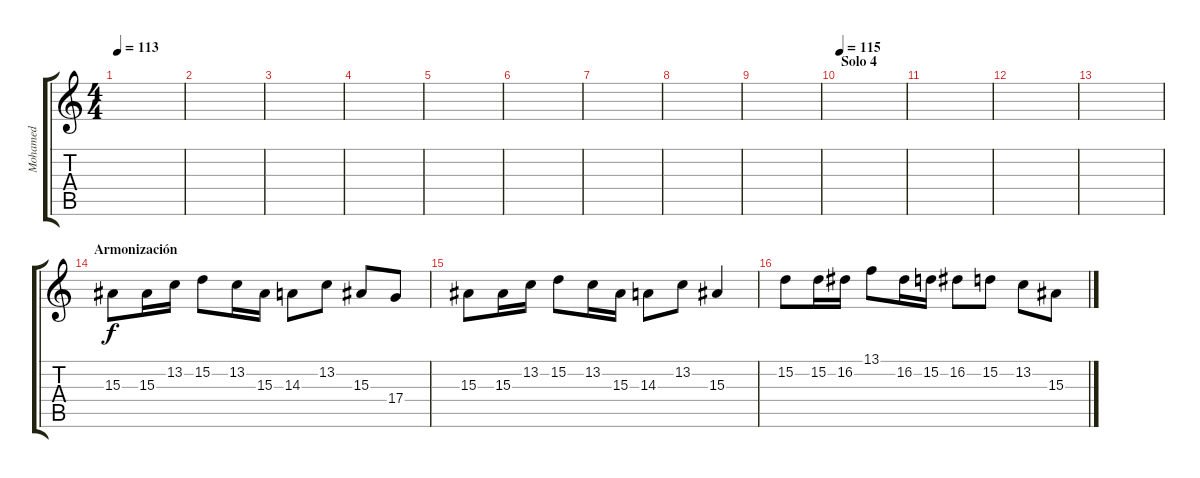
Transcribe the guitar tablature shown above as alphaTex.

\track ("Mohamed" "Mohamed") {instrument violin}
\staff {score tabs}
\tuning (E4 B3 G3 D3 A2 E2) {hide}
\ts (4 4)
\tempo 113
\clef g2
\ks c
|
|
|
|
|
|
|
|
|
\section ("" "Solo 4")
\tempo 115
|
|
|
|
\section ("" "Armonización")
15.3.8{volume 13} 15.3.16 13.2.16 15.2.8 13.2.16 15.3.16 14.3.8 13.2.8 15.3.8 17.4.8 |
15.3.8 15.3.16 13.2.16 15.2.8 13.2.16 15.3.16 14.3.8 13.2.8 15.3.4 |
15.2.8 15.2.16 16.2.16 13.1.8 16.2.16 15.2.16 16.2.8 15.2.8 13.2.8 15.3.8
